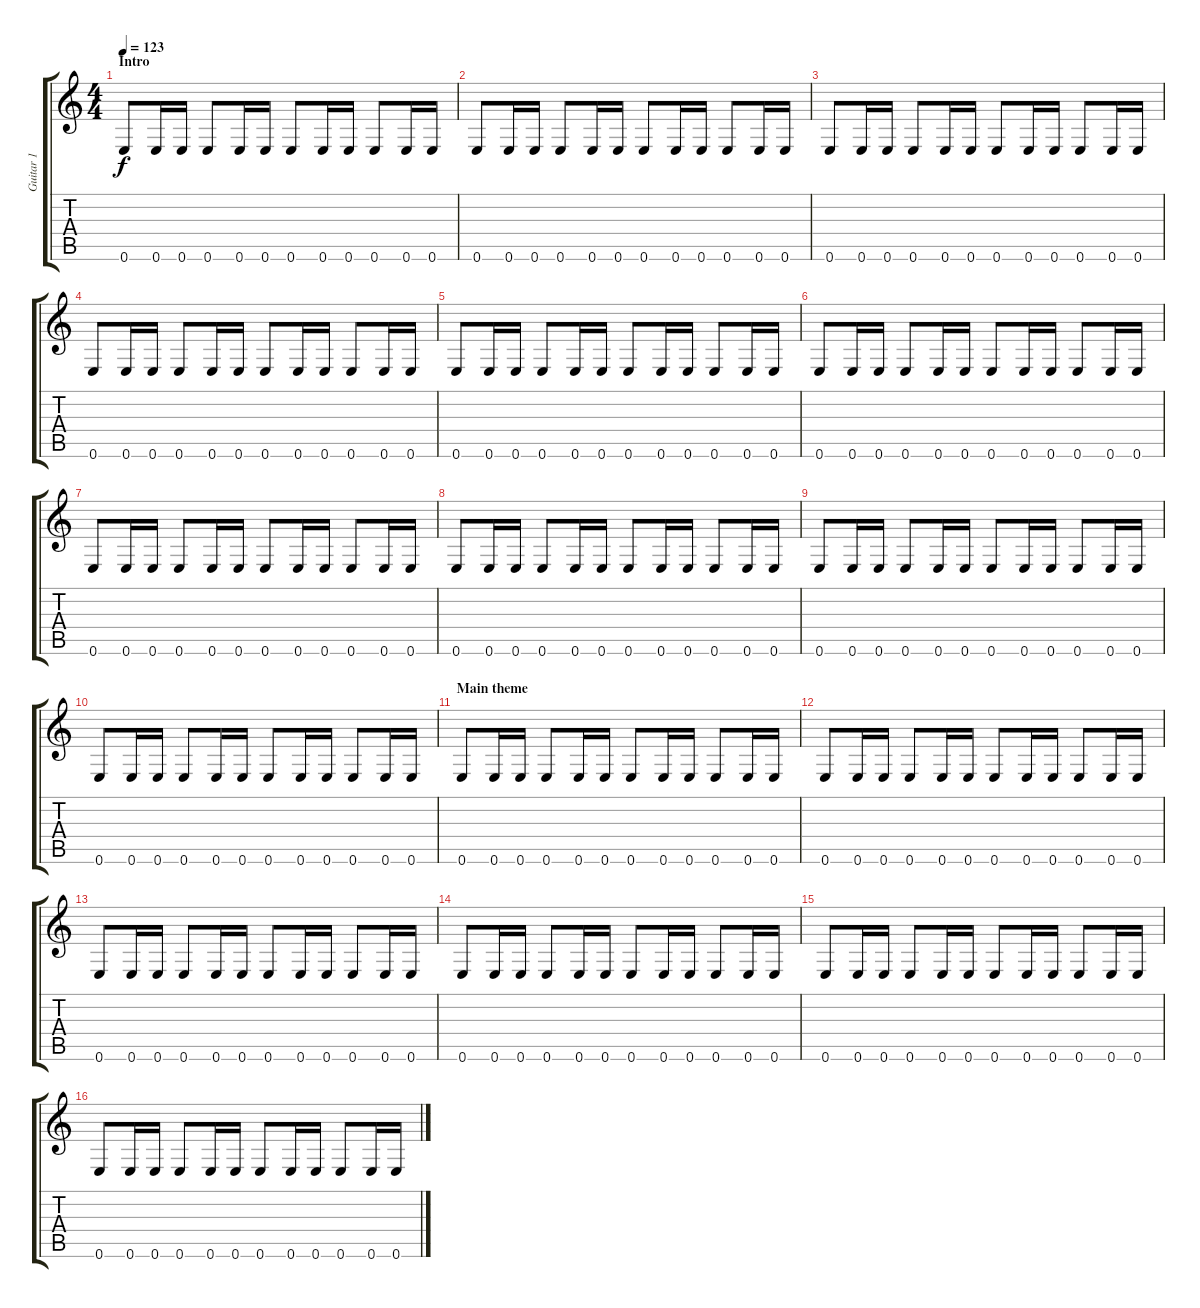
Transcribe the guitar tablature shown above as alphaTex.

\track ("Guitar 1" "Guitar 1") {instrument electricguitarmuted}
\staff {score tabs}
\tuning (E4 B3 G3 D3 A2 E2) {hide}
\ts (4 4)
\section ("" "Intro")
\tempo 123
\clef g2
\ks c
0.6.8{dy f instrument electricguitarmuted} 0.6.16 0.6.16 0.6.8 0.6.16 0.6.16 0.6.8 0.6.16 0.6.16 0.6.8 0.6.16 0.6.16 |
0.6.8 0.6.16 0.6.16 0.6.8 0.6.16 0.6.16 0.6.8 0.6.16 0.6.16 0.6.8 0.6.16 0.6.16 |
0.6.8 0.6.16 0.6.16 0.6.8 0.6.16 0.6.16 0.6.8 0.6.16 0.6.16 0.6.8 0.6.16 0.6.16 |
0.6.8 0.6.16 0.6.16 0.6.8 0.6.16 0.6.16 0.6.8 0.6.16 0.6.16 0.6.8 0.6.16 0.6.16 |
0.6.8 0.6.16 0.6.16 0.6.8 0.6.16 0.6.16 0.6.8 0.6.16 0.6.16 0.6.8 0.6.16 0.6.16 |
0.6.8 0.6.16 0.6.16 0.6.8 0.6.16 0.6.16 0.6.8 0.6.16 0.6.16 0.6.8 0.6.16 0.6.16 |
0.6.8 0.6.16 0.6.16 0.6.8 0.6.16 0.6.16 0.6.8 0.6.16 0.6.16 0.6.8 0.6.16 0.6.16 |
0.6.8 0.6.16 0.6.16 0.6.8 0.6.16 0.6.16 0.6.8 0.6.16 0.6.16 0.6.8 0.6.16 0.6.16 |
0.6.8 0.6.16 0.6.16 0.6.8 0.6.16 0.6.16 0.6.8 0.6.16 0.6.16 0.6.8 0.6.16 0.6.16 |
0.6.8 0.6.16 0.6.16 0.6.8 0.6.16 0.6.16 0.6.8 0.6.16 0.6.16 0.6.8 0.6.16 0.6.16 |
\section ("" "Main theme")
0.6.8 0.6.16 0.6.16 0.6.8 0.6.16 0.6.16 0.6.8 0.6.16 0.6.16 0.6.8 0.6.16 0.6.16 |
0.6.8 0.6.16 0.6.16 0.6.8 0.6.16 0.6.16 0.6.8 0.6.16 0.6.16 0.6.8 0.6.16 0.6.16 |
0.6.8 0.6.16 0.6.16 0.6.8 0.6.16 0.6.16 0.6.8 0.6.16 0.6.16 0.6.8 0.6.16 0.6.16 |
0.6.8 0.6.16 0.6.16 0.6.8 0.6.16 0.6.16 0.6.8 0.6.16 0.6.16 0.6.8 0.6.16 0.6.16 |
0.6.8 0.6.16 0.6.16 0.6.8 0.6.16 0.6.16 0.6.8 0.6.16 0.6.16 0.6.8 0.6.16 0.6.16 |
0.6.8 0.6.16 0.6.16 0.6.8 0.6.16 0.6.16 0.6.8 0.6.16 0.6.16 0.6.8 0.6.16 0.6.16
